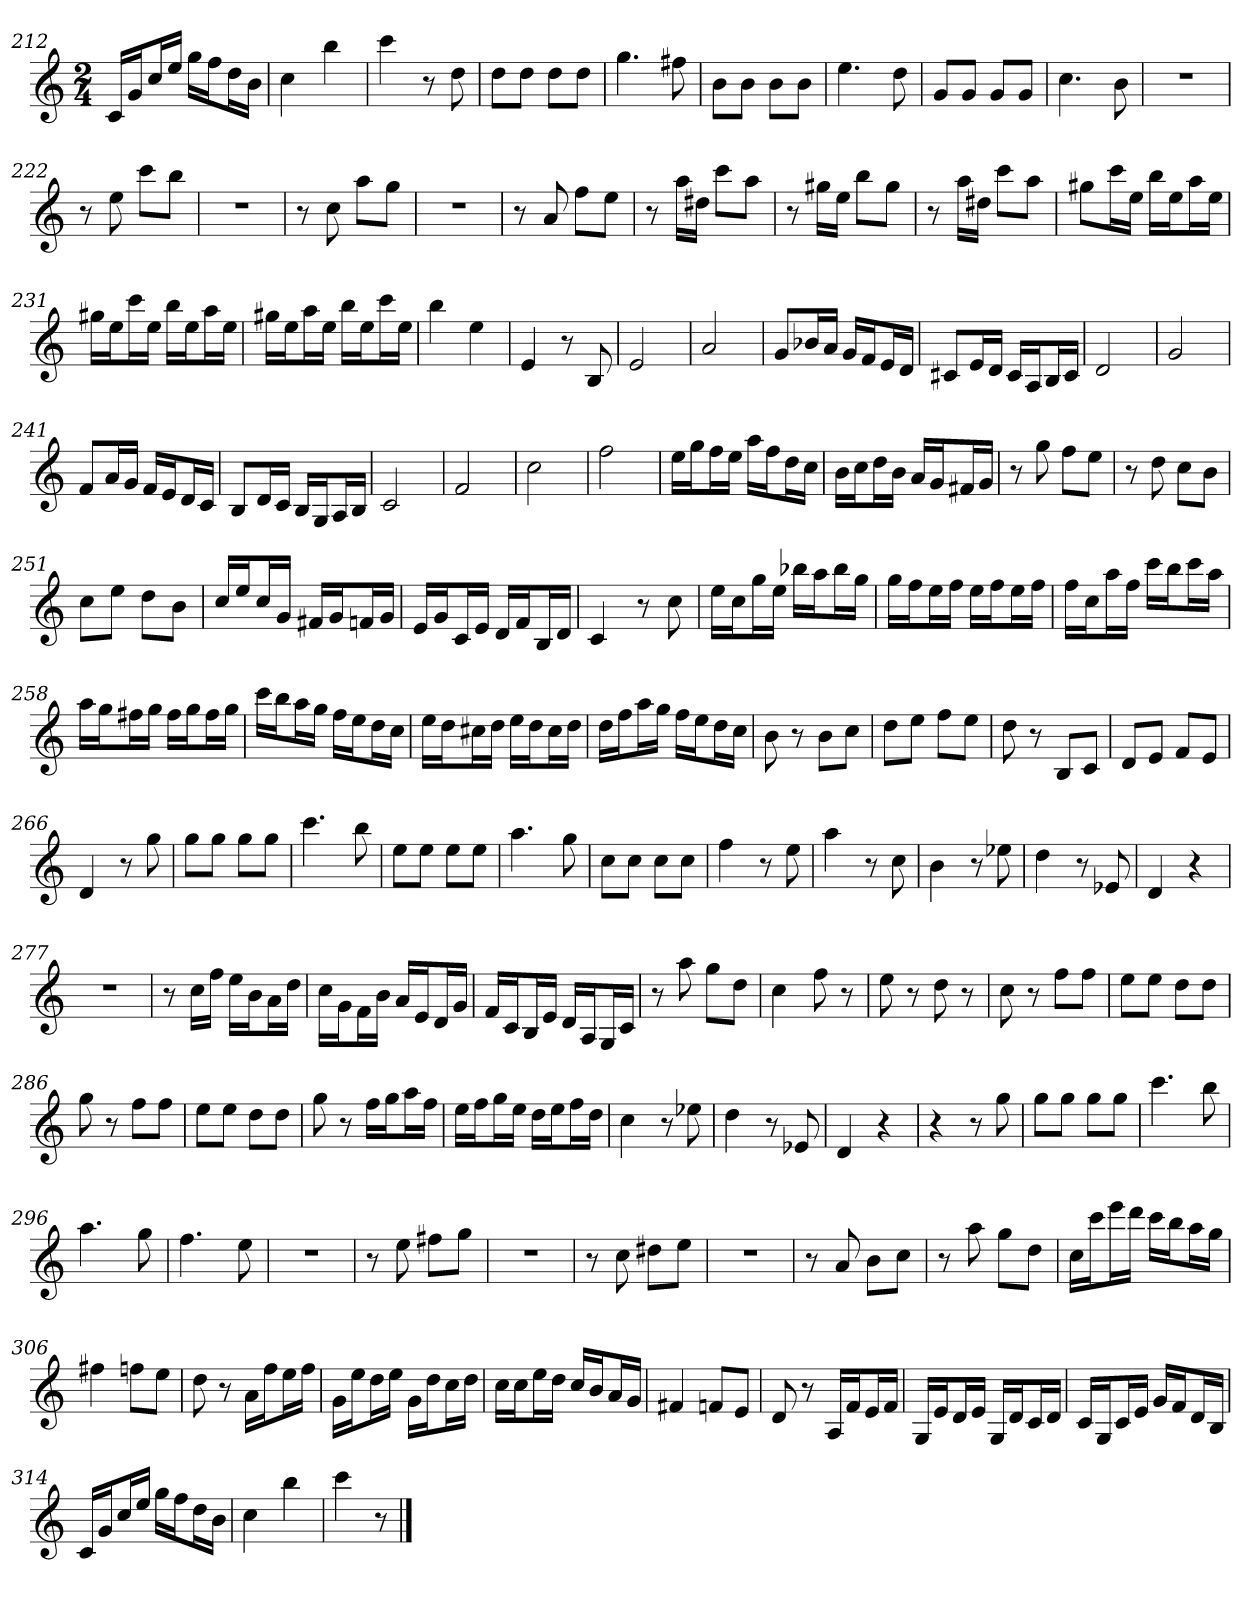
**kern
*part1
*staff1
*clefG2
*k[]
*C:
*M2/4
=212
16c/LL
16g/J
16cc/L
16ee/JJ
16gg\LL
16ff\J
16dd\L
16b\JJ
=213
4cc
4bb:
=214
4ccc:
8r
8dd
=215
8dd\L
8dd\J
8dd\L
8dd\J
=216
4.gg
8ff#X
=217
8b\L
8b\J
8b\L
8b\J
=218
4.ee
8dd
=219
8g/L
8g/J
8g/L
8g/J
=220
4.cc
8b
=221
2r
=222
8r
8ee
8ccc\L
8bb\J
=223
2r
=224
8r
8cc
8aa\L
8gg\J
=225
2r
=226
8r
8a
8ff\L
8ee\J
=227
8r
16aa\LL
16dd#X\JJ
8ccc\L
8aa\J
=228
8r
16gg#X\LL
16ee\JJ
8bb\L
8gg#\J
=229
8r
16aa\LL
16dd#X\JJ
8ccc\L
8aa\J
=230
8gg#X\L
16ccc\L
16ee\JJ
16bb\LL
16ee\J
16aa\L
16ee\JJ
=231
16gg#X\LL
16ee\J
16ccc\L
16ee\JJ
16bb\LL
16ee\J
16aa\L
16ee\JJ
=232
16gg#X\LL
16ee\J
16aa\L
16ee\JJ
16bb\LL
16ee\J
16ccc\L
16ee\JJ
=233
4bb
4ee
=234
4e
8r
8B
=235
2e
=236
2a
=237
8g/L
16b-X/L
16a/JJ
16g/LL
16f/J
16e/L
16d/JJ
=238
8c#X/L
16e/L
16d/JJ
16c#/LL
16A/J
16B/L
16c#/JJ
=239
2d
=240
2g
=241
8f/L
16a/L
16g/JJ
16f/LL
16e/J
16d/L
16c/JJ
=242
8B/L
16d/L
16c/JJ
16B/LL
16G/J
16A/L
16B/JJ
=243
2c
=244
2f
=245
2cc
=246
2ff
=247
16ee\LL
16gg\J
16ff\L
16ee\JJ
16aa\LL
16ff\J
16dd\L
16cc\JJ
=248
16b\LL
16cc\J
16dd\L
16b\JJ
16a/LL
16g/J
16f#X/L
16g/JJ
=249
8r
8gg
8ff\L
8ee\J
=250
8r
8dd
8cc\L
8b\J
=251
8cc\L
8ee\J
8dd\L
8b\J
=252
16cc/LL
16ee/J
16cc/L
16g/JJ
16f#X/LL
16g/J
16fn/L
16g/JJ
=253
16e/LL
16g/J
16c/L
16e/JJ
16d/LL
16f/J
16B/L
16d/JJ
=254
4c
8r
8cc
=255
16ee\LL
16cc\J
16gg\L
16ee\JJ
16bb-X\LL
16aa\J
16bb-\L
16gg\JJ
=256
16gg\LL
16ff\J
16ee\L
16ff\JJ
16ee\LL
16ff\J
16ee\L
16ff\JJ
=257
16ff\LL
16cc\J
16aa\L
16ff\JJ
16ccc\LL
16bb\J
16ccc\L
16aa\JJ
=258
16aa\LL
16gg\J
16ff#X\L
16gg\JJ
16ff#\LL
16gg\J
16ff#\L
16gg\JJ
=259
16ccc\LL
16bb\J
16aa\L
16gg\JJ
16ff\LL
16ee\J
16dd\L
16cc\JJ
=260
16ee\LL
16dd\J
16cc#X\L
16dd\JJ
16ee\LL
16dd\J
16cc#\L
16dd\JJ
=261
16dd\LL
16ff\J
16aa\L
16gg\JJ
16ff\LL
16ee\J
16dd\L
16cc\JJ
=262
8b
8r
8b\L
8cc\J
=263
8dd\L
8ee\J
8ff\L
8ee\J
=264
8dd
8r
8B/L
8c/J
=265
8d/L
8e/J
8f/L
8e/J
=266
4d
8r
8gg
=267
8gg\L
8gg\J
8gg\L
8gg\J
=268
4.ccc
8bb
=269
8ee\L
8ee\J
8ee\L
8ee\J
=270
4.aa
8gg
=271
8cc\L
8cc\J
8cc\L
8cc\J
=272
4ff
8r
8ee
=273
4aa
8r
8cc
=274
4b
8r
8ee-X
=275
4dd
8r
8e-X
=276
4d
4r
=277
2r
=278
8r
16cc\LL
16ff\JJ
16ee\LL
16b\J
16a\L
16dd\JJ
=279
16cc\LL
16g\J
16f\L
16b\JJ
16a/LL
16e/J
16d/L
16g/JJ
=280
16f/LL
16c/J
16B/L
16e/JJ
16d/LL
16A/J
16G/L
16c/JJ
=281
8r
8aa
8gg\L
8dd\J
=282
4cc
8ff
8r
=283
8ee
8r
8dd
8r
=284
8cc
8r
8ff\L
8ff\J
=285
8ee\L
8ee\J
8dd\L
8dd\J
=286
8gg
8r
8ff\L
8ff\J
=287
8ee\L
8ee\J
8dd\L
8dd\J
=288
8gg
8r
16ff\LL
16gg\J
16aa\L
16ff\JJ
=289
16ee\LL
16ff\J
16gg\L
16ee\JJ
16dd\LL
16ee\J
16ff\L
16dd\JJ
=290
4cc
8r
8ee-X
=291
4dd
8r
8e-X
=292
4d
4r
=293
4r
8r
8gg
=294
8gg\L
8gg\J
8gg\L
8gg\J
=295
4.ccc
8bb
=296
4.aa
8gg
=297
4.ff
8ee
=298
2r
=299
8r
8ee
8ff#X\L
8gg\J
=300
2r
=301
8r
8cc
8dd#X\L
8ee\J
=302
2r
=303
8r
8a
8b\L
8cc\J
=304
8r
8aa
8gg\L
8dd\J
=305
16cc\LL
16ccc\J
16eee\L
16ddd\JJ
16ccc\LL
16bb\J
16aa\L
16gg\JJ
=306
4ff#X
8ffn\L
8ee\J
=307
8dd
8r
16a\LL
16ff\J
16ee\L
16ff\JJ
=308
16g\LL
16ee\J
16dd\L
16ee\JJ
16g\LL
16dd\J
16cc\L
16dd\JJ
=309
16cc\LL
16cc\J
16ee\L
16dd\JJ
16cc/LL
16b/J
16a/L
16g/JJ
=310
4f#X
8fn/L
8e/J
=311
8d
8r
16A/LL
16f/J
16e/L
16f/JJ
=312
16G/LL
16e/J
16d/L
16e/JJ
16G/LL
16d/J
16c/L
16d/JJ
=313
16c/LL
16G/J
16c/L
16e/JJ
16g/LL
16f/J
16d/L
16B/JJ
=314
16c/LL
16g/J
16cc/L
16ee/JJ
16gg\LL
16ff\J
16dd\L
16b\JJ
=315
4cc
4bb:
=316
4ccc:
8r
==
*-
